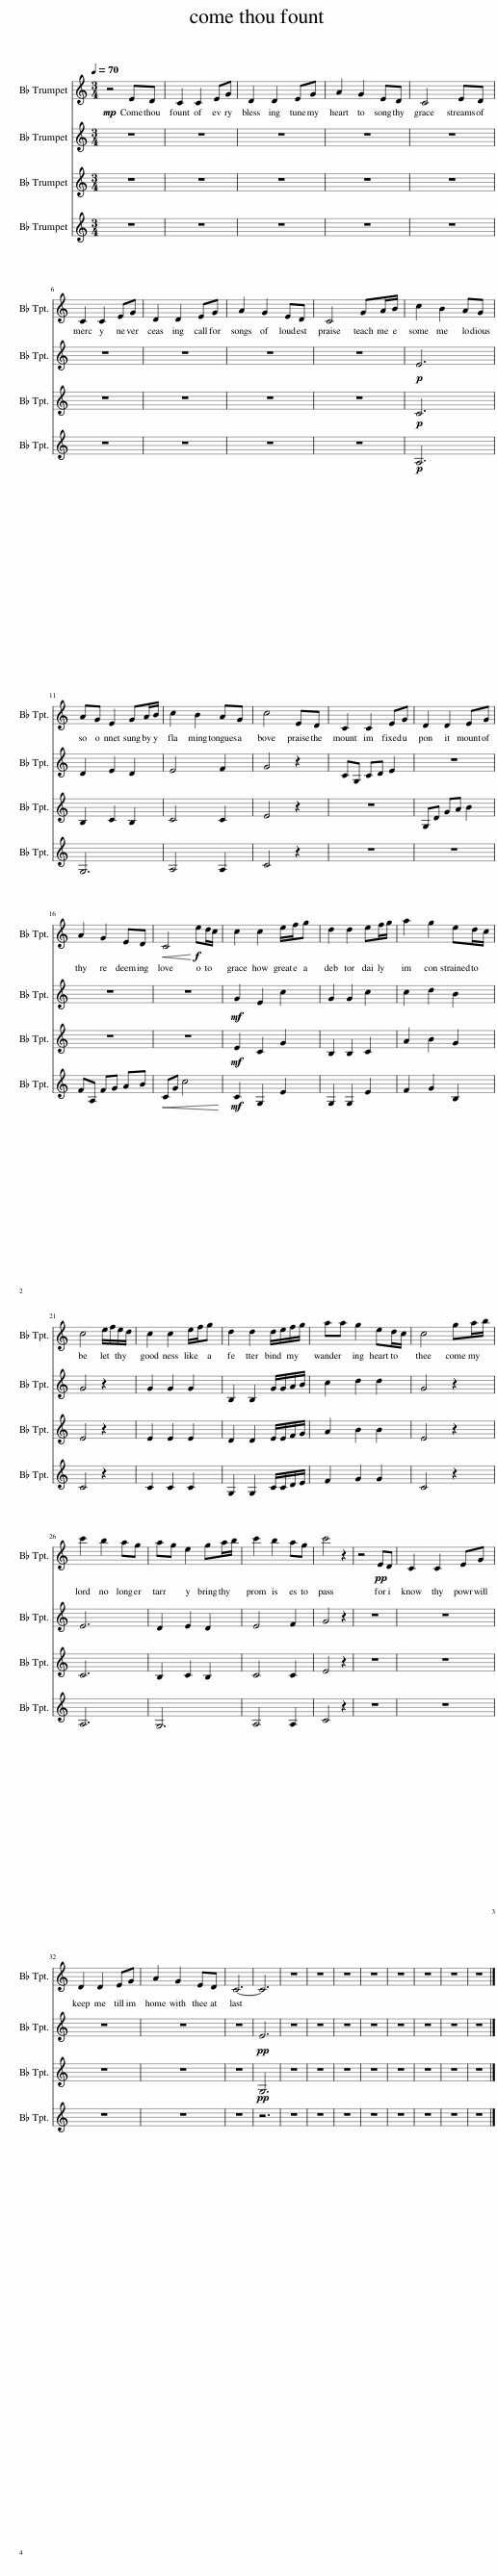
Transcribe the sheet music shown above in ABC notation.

X:1
%%score 1 2 3 4
L:1/8
Q:1/4=70
M:3/4
I:linebreak $
K:none
V:1 treble transpose=-2
V:2 treble transpose=-2
V:3 treble transpose=-2
V:4 treble transpose=-2
V:1
[K:C]!mp! z4 ED | C2 C2 EG | D2 D2 EG | A2 G2 ED | C4 ED |$ %5
 C2 C2 EG | D2 D2 EG | A2 G2 ED | C4 GA/B/ | c2 B2 AG |$ %10
 AG E2 GA/B/ | c2 B2 AG | c4 ED | C2 C2 EG | D2 D2 EG |$ %15
 A2 G2 ED |!<(! C4!<)!!f! ed/c/ | c2 c2 e/f/g | d2 d2 ef/g/ | a2 g2 ed/c/ |$ %20
 c4 e/f/e/d/ | c2 c2 e/f/g | d2 d2 d/e/f/g/ | aa g2 ed/c/ | c4 ga/b/ |$ %25
 c'2 b2 ag | ag e2 ga/b/ | c'2 b2 ag | c'4 z2 | z4!pp! ED | %30
 C2 C2 EG |$ D2 D2 EG | A2 G2 ED | C6- | C6 | %35
 z6 | z6 | z6 | z6 | z6 | %40
 z6 | z6 | z6 |] %43
V:2
[K:C] z6 | z6 | z6 | z6 | z6 |$ %5
 z6 | z6 | z6 | z6 |!p! E6 |$ %10
 D2 E2 D2 | E4 F2 | G4 z2 | CG, CD E2 | z6 |$ %15
 z6 | z6 |!mf! G2 E2 c2 | G2 G2 c2 | c2 d2 B2 |$ %20
 G4 z2 | G2 G2 G2 | B,2 B,2 G/G/A/B/ | c2 d2 d2 | G4 z2 |$ %25
 E6 | D2 E2 D2 | E4 F2 | G4 z2 | z6 | %30
 z6 |$ z6 | z6 | z6 |!pp! E6 | %35
 z6 | z6 | z6 | z6 | z6 | %40
 z6 | z6 | z6 |] %43
V:3
[K:C] z6 | z6 | z6 | z6 | z6 |$ %5
 z6 | z6 | z6 | z6 |!p! C6 |$ %10
 B,2 C2 B,2 | C4 C2 | E4 z2 | z6 | G,D GA B2 |$ %15
 z6 | z6 |!mf! E2 C2 G2 | B,2 B,2 C2 | A2 B2 G2 |$ %20
 E4 z2 | E2 E2 E2 | D2 D2 E/E/F/G/ | A2 B2 B2 | E4 z2 |$ %25
 C6 | B,2 C2 B,2 | C4 C2 | E4 z2 | z6 | %30
 z6 |$ z6 | z6 | z6 |!pp! G,6 | %35
 z6 | z6 | z6 | z6 | z6 | %40
 z6 | z6 | z6 |] %43
V:4
[K:C] z6 | z6 | z6 | z6 | z6 |$ %5
 z6 | z6 | z6 | z6 |!p! A,6 |$ %10
 G,6 | A,4 A,2 | C4 z2 | z6 | z6 |$ %15
 FA, FG AB |!<(! CG c4!<)! |!mf! C2 G,2 E2 | G,2 G,2 E2 | F2 G2 B,2 |$ %20
 C4 z2 | C2 C2 C2 | G,2 G,2 C/C/D/E/ | F2 G2 G2 | C4 z2 |$ %25
 A,6 | G,6 | A,4 A,2 | C4 z2 | z6 | %30
 z6 |$ z6 | z6 | z6 | z6 | %35
 z6 | z6 | z6 | z6 | z6 | %40
 z6 | z6 | z6 |] %43
